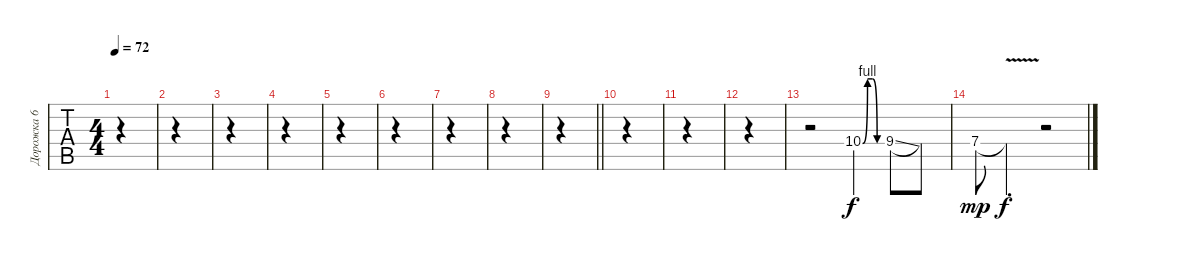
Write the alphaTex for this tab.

\track ("Дорожка 6" "Дорожка 6") {instrument distortionguitar}
\staff {tabs}
\tuning (E4 B3 G3 D3 A2 E2) {hide}
\ts (4 4)
\tempo 72
\clef g2
\ks c
|
|
|
|
|
|
|
|
\barLineRight lightlight
|
|
|
|
r.2 10.4{be (custom 0 0 15 4 30 4 45 0 60 0)}.4 9.4{ss}.8 9.4{t}.8{dy f} |
7.4.8{dy mp} 7.4{v t}.4{d dy f} r.2
